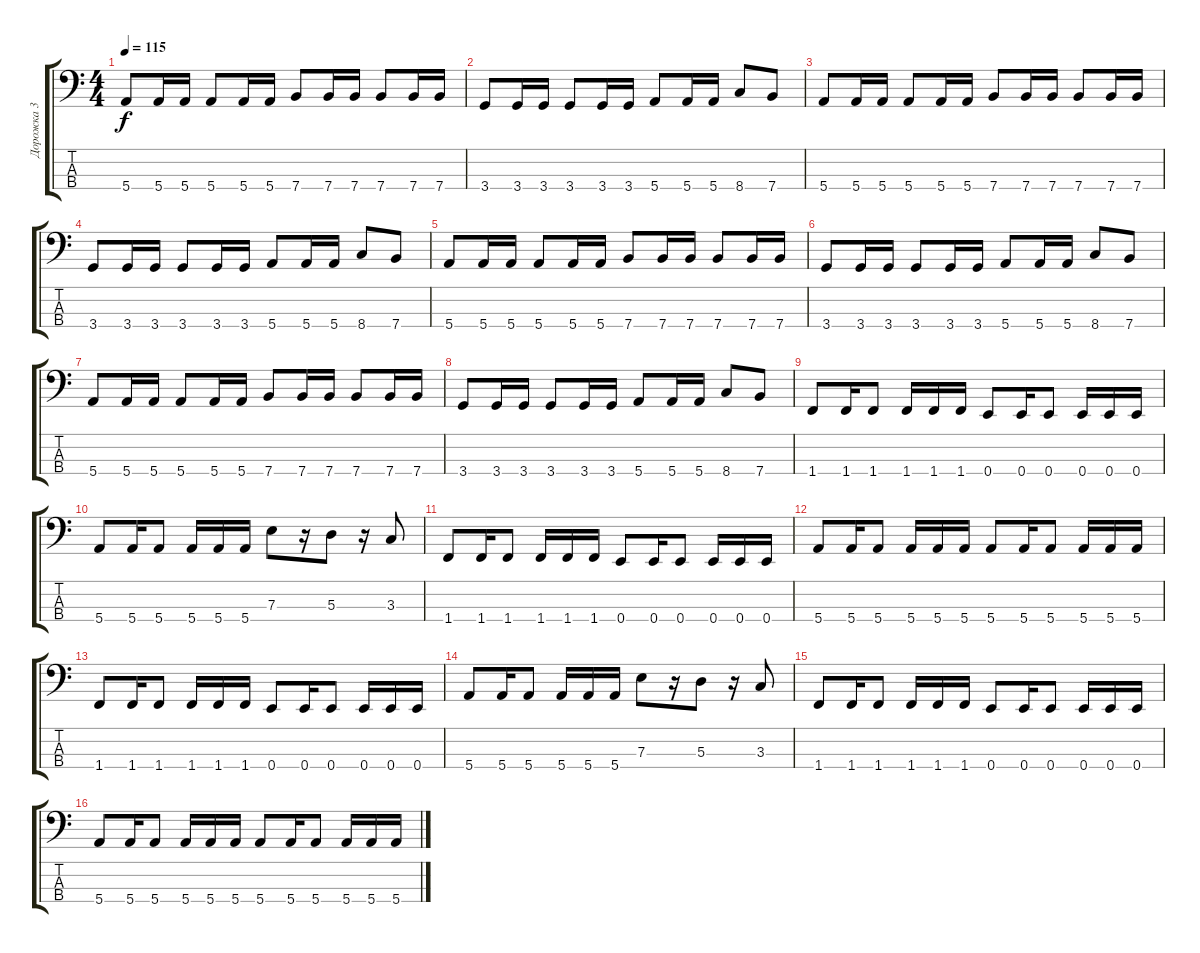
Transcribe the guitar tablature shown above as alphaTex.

\track ("Дорожка 3" "Дорожка 3") {instrument electricbassfinger}
\staff {score tabs}
\tuning (G2 D2 A1 E1) {hide}
\ts (4 4)
\tempo 115
\clef f4
\ks c
5.4.8{dy f} 5.4.16 5.4.16 5.4.8 5.4.16 5.4.16 7.4.8 7.4.16 7.4.16 7.4.8 7.4.16 7.4.16 |
3.4.8 3.4.16 3.4.16 3.4.8 3.4.16 3.4.16 5.4.8 5.4.16 5.4.16 8.4.8 7.4.8 |
5.4.8 5.4.16 5.4.16 5.4.8 5.4.16 5.4.16 7.4.8 7.4.16 7.4.16 7.4.8 7.4.16 7.4.16 |
3.4.8 3.4.16 3.4.16 3.4.8 3.4.16 3.4.16 5.4.8 5.4.16 5.4.16 8.4.8 7.4.8 |
5.4.8 5.4.16 5.4.16 5.4.8 5.4.16 5.4.16 7.4.8 7.4.16 7.4.16 7.4.8 7.4.16 7.4.16 |
3.4.8 3.4.16 3.4.16 3.4.8 3.4.16 3.4.16 5.4.8 5.4.16 5.4.16 8.4.8 7.4.8 |
5.4.8 5.4.16 5.4.16 5.4.8 5.4.16 5.4.16 7.4.8 7.4.16 7.4.16 7.4.8 7.4.16 7.4.16 |
3.4.8 3.4.16 3.4.16 3.4.8 3.4.16 3.4.16 5.4.8 5.4.16 5.4.16 8.4.8 7.4.8 |
1.4.8 1.4.16 1.4.8 1.4.16 1.4.16 1.4.16 0.4.8 0.4.16 0.4.8 0.4.16 0.4.16 0.4.16 |
5.4.8 5.4.16 5.4.8 5.4.16 5.4.16 5.4.16 7.3.8 r.16 5.3.8 r.16 3.3.8 |
1.4.8 1.4.16 1.4.8 1.4.16 1.4.16 1.4.16 0.4.8 0.4.16 0.4.8 0.4.16 0.4.16 0.4.16 |
5.4.8 5.4.16 5.4.8 5.4.16 5.4.16 5.4.16 5.4.8 5.4.16 5.4.8 5.4.16 5.4.16 5.4.16 |
1.4.8 1.4.16 1.4.8 1.4.16 1.4.16 1.4.16 0.4.8 0.4.16 0.4.8 0.4.16 0.4.16 0.4.16 |
5.4.8 5.4.16 5.4.8 5.4.16 5.4.16 5.4.16 7.3.8 r.16 5.3.8 r.16 3.3.8 |
1.4.8 1.4.16 1.4.8 1.4.16 1.4.16 1.4.16 0.4.8 0.4.16 0.4.8 0.4.16 0.4.16 0.4.16 |
5.4.8 5.4.16 5.4.8 5.4.16 5.4.16 5.4.16 5.4.8 5.4.16 5.4.8 5.4.16 5.4.16 5.4.16
